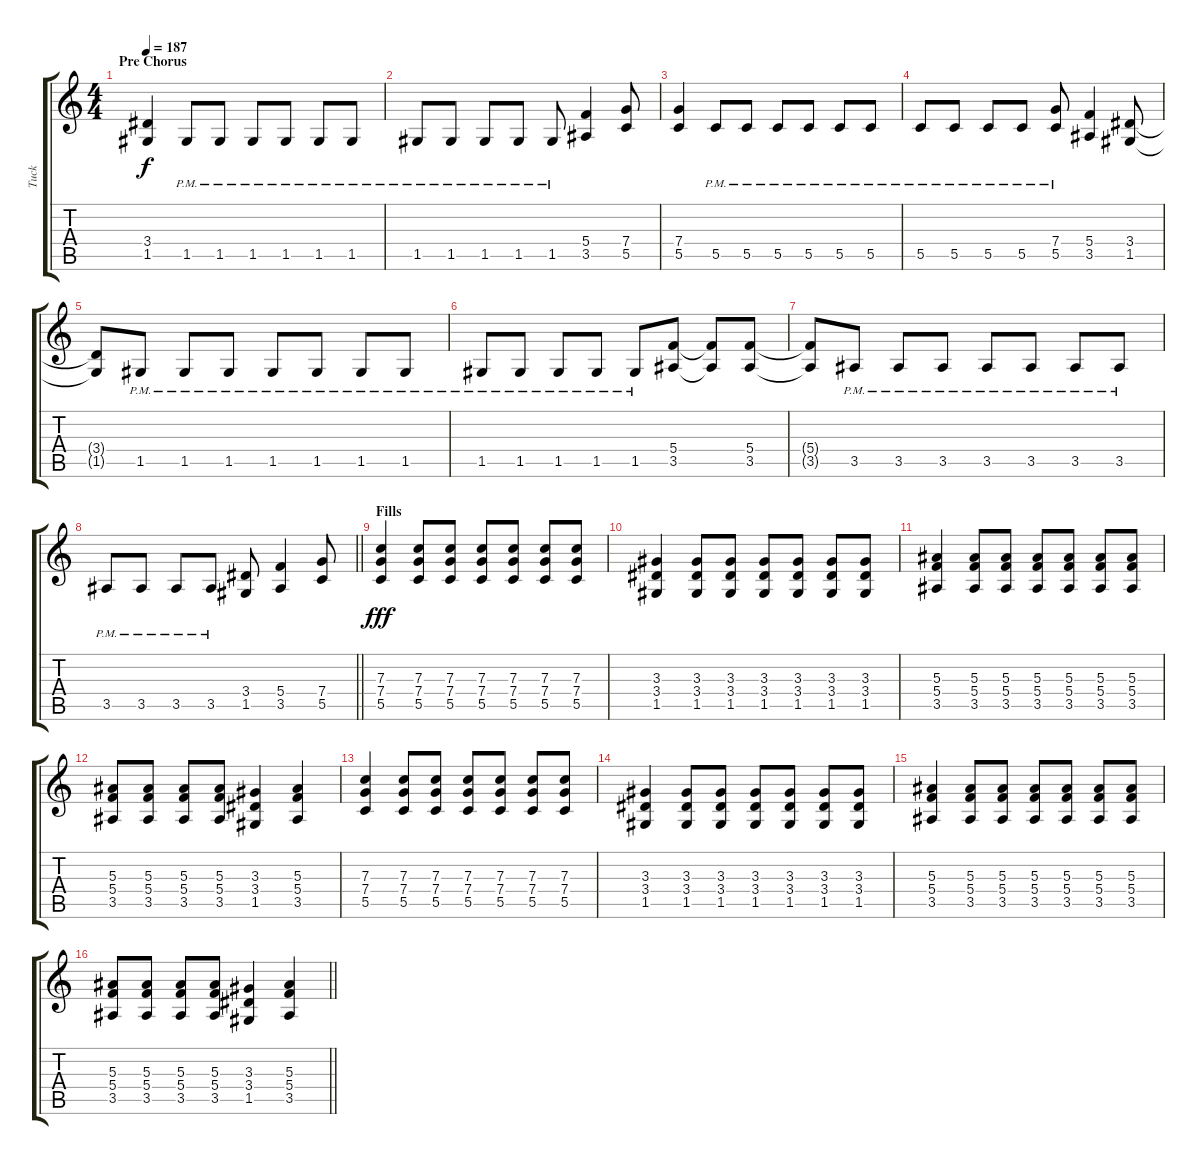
\track ("Tuck" "Tuck") {instrument overdrivenguitar}
\staff {score tabs}
\tuning (D4 A3 F3 C3 G2 C2) {hide}
\ts (4 4)
\section ("" "Pre Chorus")
\tempo 187
\clef g2
\ks c
(3.4 1.5).4{dy f} 1.5{pm}.8 1.5{pm}.8 1.5{pm}.8 1.5{pm}.8 1.5{pm}.8 1.5{pm}.8 |
1.5{pm}.8 1.5{pm}.8 1.5{pm}.8 1.5{pm}.8 1.5{pm}.8 (5.4 3.5).4 (7.4 5.5).8 |
(7.4 5.5).4 5.5{pm}.8 5.5{pm}.8 5.5{pm}.8 5.5{pm}.8 5.5{pm}.8 5.5{pm}.8 |
5.5{pm}.8 5.5{pm}.8 5.5{pm}.8 5.5{pm}.8 (7.4 5.5{pm}).8 (5.4 3.5).4 (3.4 1.5).8 |
(3.4{t} 1.5{t}).8 1.5{pm}.8 1.5{pm}.8 1.5{pm}.8 1.5{pm}.8 1.5{pm}.8 1.5{pm}.8 1.5{pm}.8 |
1.5{pm}.8 1.5{pm}.8 1.5{pm}.8 1.5{pm}.8 1.5{pm}.8 (5.4 3.5).8 (5.4{t} 3.5{t}).8 (5.4 3.5).8 |
(5.4{t} 3.5{t}).8 3.5{pm}.8 3.5{pm}.8 3.5{pm}.8 3.5{pm}.8 3.5{pm}.8 3.5{pm}.8 3.5{pm}.8 |
\barLineRight lightlight
3.5{pm}.8 3.5{pm}.8 3.5{pm}.8 3.5{pm}.8 (3.4 1.5).8 (5.4 3.5).4 (7.4 5.5).8 |
\section ("" "Fills")
(7.3 7.4 5.5).4{dy fff} (7.3 7.4 5.5).8 (7.3 7.4 5.5).8 (7.3 7.4 5.5).8 (7.3 7.4 5.5).8 (7.3 7.4 5.5).8 (7.3 7.4 5.5).8 |
(3.3 3.4 1.5).4 (3.3 3.4 1.5).8 (3.3 3.4 1.5).8 (3.3 3.4 1.5).8 (3.3 3.4 1.5).8 (3.3 3.4 1.5).8 (3.3 3.4 1.5).8 |
(5.3 5.4 3.5).4 (5.3 5.4 3.5).8 (5.3 5.4 3.5).8 (5.3 5.4 3.5).8 (5.3 5.4 3.5).8 (5.3 5.4 3.5).8 (5.3 5.4 3.5).8 |
(5.3 5.4 3.5).8 (5.3 5.4 3.5).8 (5.3 5.4 3.5).8 (5.3 5.4 3.5).8 (3.3 3.4 1.5).4 (5.3 5.4 3.5).4 |
(7.3 7.4 5.5).4 (7.3 7.4 5.5).8 (7.3 7.4 5.5).8 (7.3 7.4 5.5).8 (7.3 7.4 5.5).8 (7.3 7.4 5.5).8 (7.3 7.4 5.5).8 |
(3.3 3.4 1.5).4 (3.3 3.4 1.5).8 (3.3 3.4 1.5).8 (3.3 3.4 1.5).8 (3.3 3.4 1.5).8 (3.3 3.4 1.5).8 (3.3 3.4 1.5).8 |
(5.3 5.4 3.5).4 (5.3 5.4 3.5).8 (5.3 5.4 3.5).8 (5.3 5.4 3.5).8 (5.3 5.4 3.5).8 (5.3 5.4 3.5).8 (5.3 5.4 3.5).8 |
\barLineRight lightlight
(5.3 5.4 3.5).8 (5.3 5.4 3.5).8 (5.3 5.4 3.5).8 (5.3 5.4 3.5).8 (3.3 3.4 1.5).4 (5.3 5.4 3.5).4
